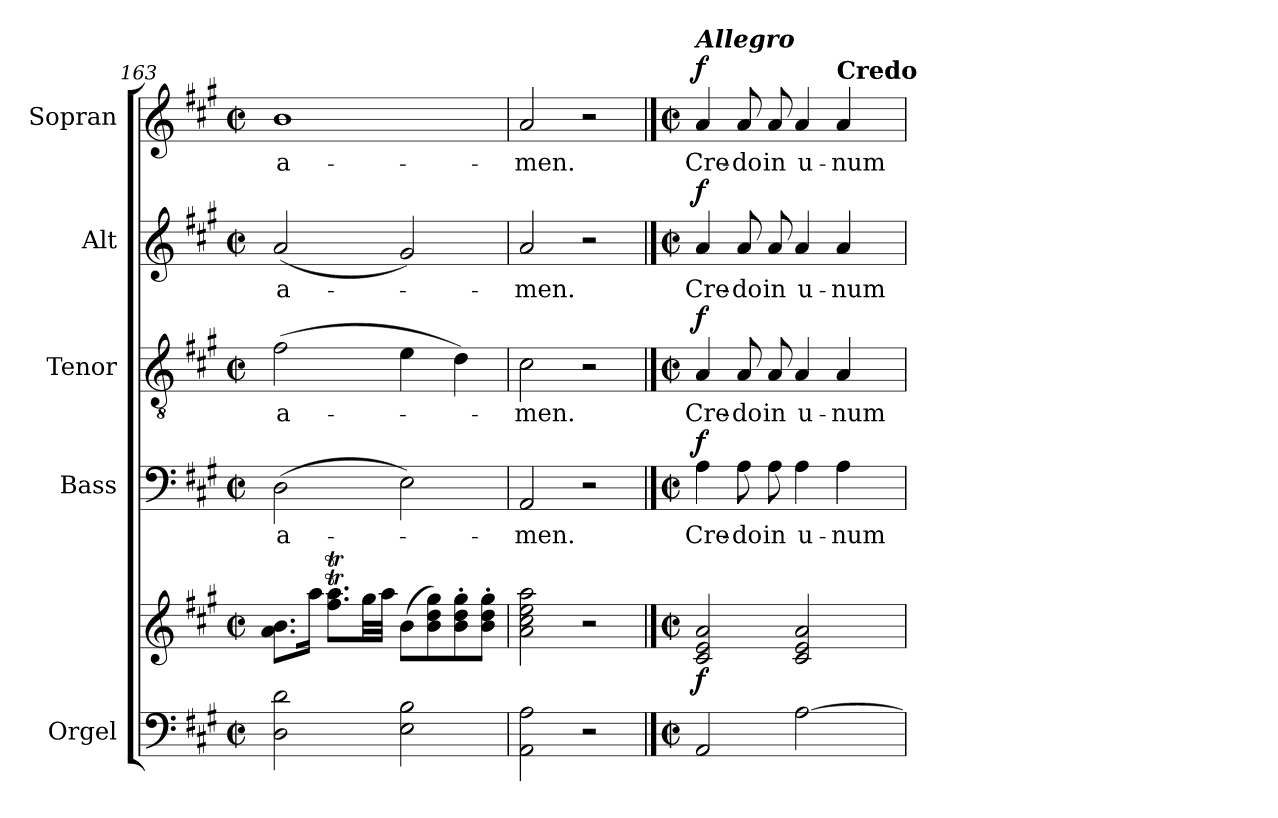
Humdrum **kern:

**kern	**kern	**dynam	**kern	**text	**dynam	**kern	**text	**dynam	**kern	**text	**dynam	**kern	**text	**dynam
*part5	*part5	*part5	*part4	*part4	*part4	*part3	*part3	*part3	*part2	*part2	*part2	*part1	*part1	*part1
*staff6	*staff5	*staff5/6	*staff4	*staff4	*staff4	*staff3	*staff3	*staff3	*staff2	*staff2	*staff2	*staff1	*staff1	*staff1
*I"Orgel	*	*	*I"Bass	*	*	*I"Tenor	*	*	*I"Alt	*	*	*I"Sopran	*	*
*I'Org.	*	*	*I'B.	*	*	*I'T.	*	*	*I'A.	*	*	*I'S.	*	*
*clefF4	*clefG2	*	*clefF4	*	*	*clefGv2	*	*	*clefG2	*	*	*clefG2	*	*
*k[f#c#g#]	*k[f#c#g#]	*	*k[f#c#g#]	*	*	*k[f#c#g#]	*	*	*k[f#c#g#]	*	*	*k[f#c#g#]	*	*
*A:	*A:	*	*A:	*	*	*A:	*	*	*A:	*	*	*A:	*	*
*M2/2	*M2/2	*	*M2/2	*	*	*M2/2	*	*	*M2/2	*	*	*M2/2	*	*
*met(c|)	*met(c|)	*	*met(c|)	*	*	*met(c|)	*	*	*met(c|)	*	*	*met(c|)	*	*
=163	=163	=163	=163	=163	=163	=163	=163	=163	=163	=163	=163	=163	=163	=163
!	!	!	!	!LO:LY:b	!	!	!LO:LY:b	!	!	!LO:LY:b	!	!	!LO:LY:b	!
2D\ 2d\	8.a\ 8.b\L	.	(>2D\	a-	.	(>2f#\	a-	.	(<2a/	a-	.	1b	a-	.
.	16aa\Jk	.	.	.	.	.	.	.	.	.	.	.	.	.
.	8.ff#\T 8.aa\TL	.	.	.	.	.	.	.	.	.	.	.	.	.
.	32gg#\LL	.	.	.	.	.	.	.	.	.	.	.	.	.
.	32aa\JJJ	.	.	.	.	.	.	.	.	.	.	.	.	.
2E\ 2B\	(>8b\L	.	2E\)	.	.	4e\	.	.	2g#/)	.	.	.	.	.
.	8b\ 8dd\ 8gg#\)	.	.	.	.	.	.	.	.	.	.	.	.	.
.	8b\'> 8dd\'> 8gg#\'>	.	.	.	.	4d\)	.	.	.	.	.	.	.	.
.	8b\'> 8dd\'> 8gg#\'>J	.	.	.	.	.	.	.	.	.	.	.	.	.
=164	=164	=164	=164	=164	=164	=164	=164	=164	=164	=164	=164	=164	=164	=164
!	!	!	!	!LO:LY:b	!	!	!LO:LY:b	!	!	!LO:LY:b	!	!	!LO:LY:b	!
2AA\ 2A\	2a\ 2cc#\ 2ee\ 2aa\	.	2AA/	-men.	.	2c#\	-men.	.	2a/	-men.	.	2a/	-men.	.
2r	2r	.	2r	.	.	2r	.	.	2r	.	.	2r	.	.
!!LO:LB:g=z
==165	==165	==165	==165	==165	==165	==165	==165	==165	==165	==165	==165	==165	==165	==165
*M2/2	*M2/2	*	*M2/2	*	*	*M2/2	*	*	*M2/2	*	*	*M2/2	*	*
*met(c|)	*met(c|)	*	*met(c|)	*	*	*met(c|)	*	*	*met(c|)	*	*	*met(c|)	*	*
!	!	!	!	!	!	!	!	!	!	!	!	!LO:TX:a:Bi:t=Allegro	!	!
!	!	!LO:DY:b	!	!LO:LY:b	!LO:DY:a	!	!LO:LY:b	!LO:DY:a	!	!LO:LY:b	!LO:DY:a	!	!LO:LY:b	!LO:DY:a
2AA/	2c#/ 2e/ 2a/	f	4A\	Cre-	f	4A/	Cre-	f	4a/	Cre-	f	4a/	Cre-	f
!	!	!	!	!LO:LY:b	!	!	!LO:LY:b	!	!	!LO:LY:b	!	!	!LO:LY:b	!
.	.	.	8A\	-do	.	8A/	-do	.	8a/	-do	.	8a/	-do	.
!	!	!	!	!LO:LY:b	!	!	!LO:LY:b	!	!	!LO:LY:b	!	!	!LO:LY:b	!
.	.	.	8A\	in	.	8A/	in	.	8a/	in	.	8a/	in	.
!	!	!	!	!LO:LY:b	!	!	!LO:LY:b	!	!	!LO:LY:b	!	!	!LO:LY:b	!
[2A\	2c#/ 2e/ 2a/	.	4A\	u-	.	4A/	u-	.	4a/	u-	.	4a/	u-	.
!	!	!	!	!	!	!	!	!	!	!	!	!LO:TX:a:B:t=Credo	!	!
!	!	!	!	!LO:LY:b	!	!	!LO:LY:b	!	!	!LO:LY:b	!	!	!LO:LY:b	!
.	.	.	4A\	-num	.	4A/	-num	.	4a/	-num	.	4a/	-num	.
=	=	=	=	=	=	=	=	=	=	=	=	=	=	=
*-	*-	*-	*-	*-	*-	*-	*-	*-	*-	*-	*-	*-	*-	*-
